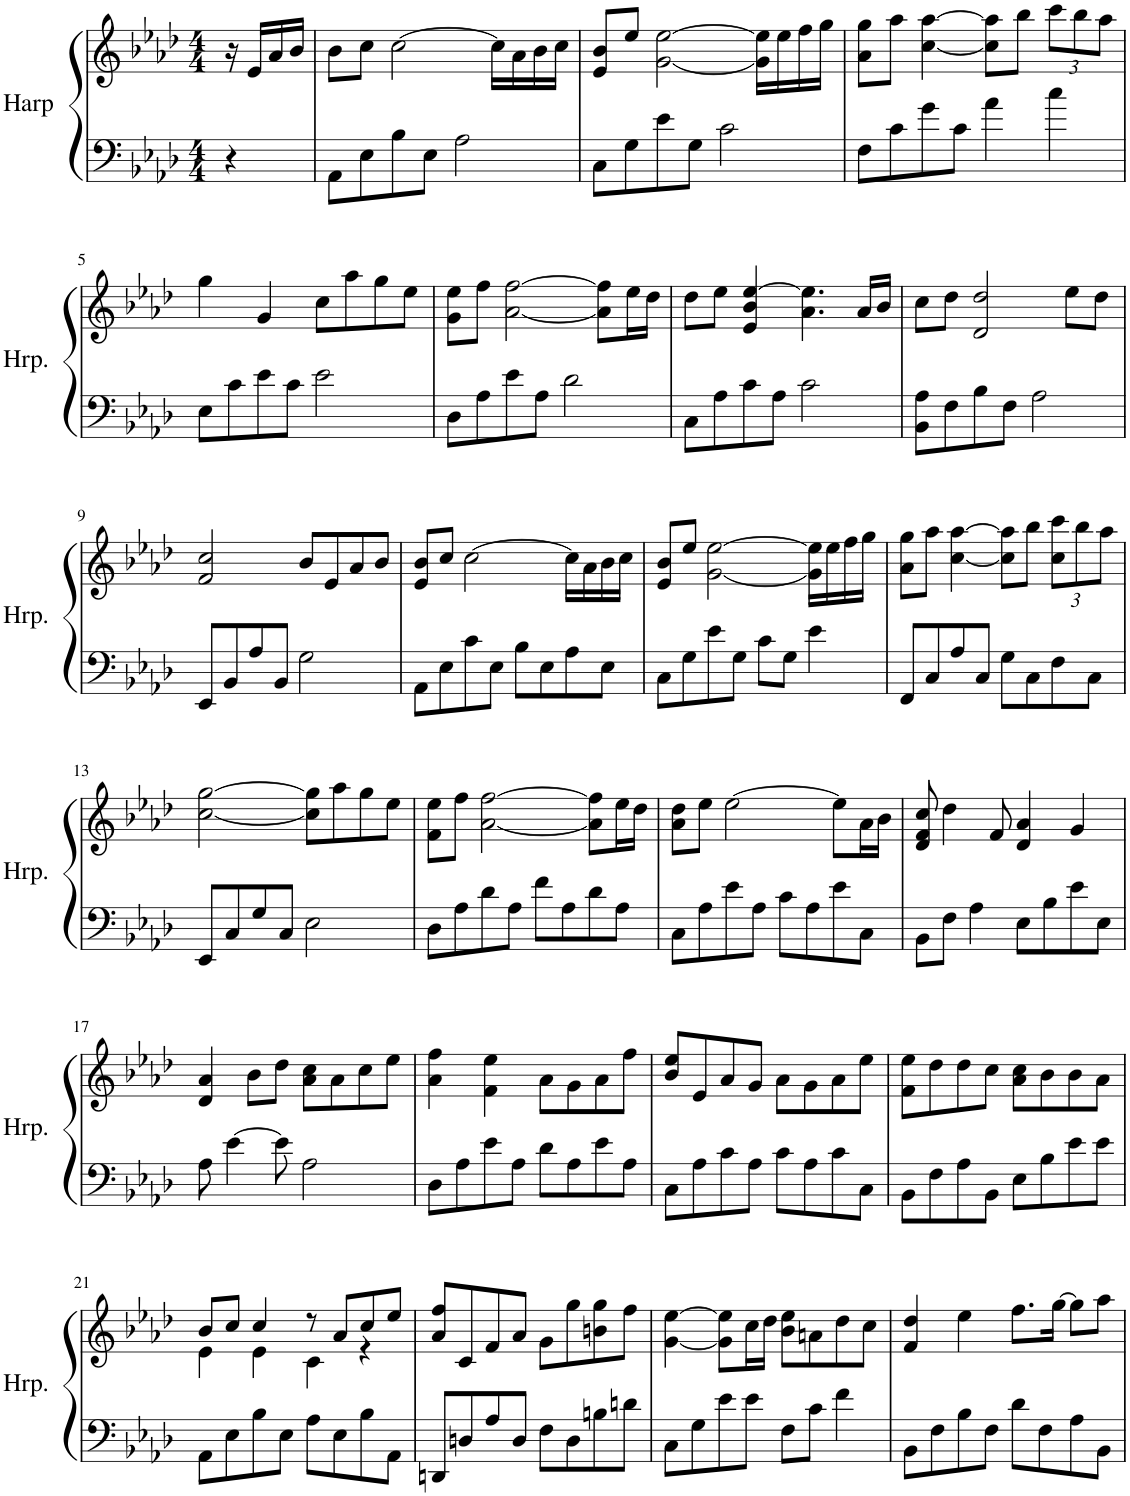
**kern	**kern
*part1	*part1
*staff2	*staff1
*I"Harp	*
*I'Hrp.	*
*clefF4	*clefG2
*k[b-e-a-d-]	*k[b-e-a-d-]
*M4/4	*M4/4
=1	=1
4r	16r
.	16e-/LL
.	16a-/
.	16b-/JJ
=2	=2
8AA-\L	8b-\L
8E-\	8cc\J
8B-\	[2cc\
8E-\J	.
2A-\	.
.	16cc\LL]
.	16a-\
.	16b-\
.	16cc\JJ
=3	=3
8C\L	8e-/ 8b-/L
8G\	8ee-/J
8e-\	[2g\ [2ee-\
8G\J	.
2c\	.
.	16g\] 16ee-\]LL
.	16ee-\
.	16ff\
.	16gg\JJ
=4	=4
8F\L	8a-\ 8gg\L
8c\	8aa-\J
8g\	[4cc\ [4aa-\
8c\J	.
4a-\	8cc\] 8aa-\]L
.	8bb-\J
*	*Xbrackettup
4cc\	12ccc\L
.	12bb-\
.	12aa-\J
!!LO:LB:g=z
=5	=5
8E-\L	4gg\
8c\	.
8e-\	4g/
8c\J	.
2e-\	8cc\L
.	8aa-\
.	8gg\
.	8ee-\J
=6	=6
8D-\L	8g\ 8ee-\L
8A-\	8ff\J
8e-\	[2a-\ [2ff\
8A-\J	.
2d-\	.
.	8a-\] 8ff\]L
.	16ee-\L
.	16dd-\JJ
=7	=7
8C\L	8dd-\L
8A-\	8ee-\J
8c\	4e-/ 4b-/ [4ee-/
8A-\J	.
2c\	4.a-\ 4.ee-\]
.	16a-/LL
.	16b-/JJ
=8	=8
8BB-\ 8A-\L	8cc\L
8F\	8dd-\J
8B-\	2d-/ 2dd-/
8F\J	.
2A-\	.
.	8ee-\L
.	8dd-\J
!!LO:LB:g=z
=9	=9
8EE-/L	2f/ 2cc/
8BB-/	.
8A-/	.
8BB-/J	.
2G\	8b-/L
.	8e-/
.	8a-/
.	8b-/J
=10	=10
8AA-\L	8e-/ 8b-/L
8E-\	8cc/J
8c\	[2cc\
8E-\J	.
8B-\L	.
8E-\	.
8A-\	16cc\LL]
.	16a-\
8E-\J	16b-\
.	16cc\JJ
=11	=11
8C\L	8e-/ 8b-/L
8G\	8ee-/J
8e-\	[2g\ [2ee-\
8G\J	.
8c\L	.
8G\J	.
4e-\	16g\] 16ee-\]LL
.	16ee-\
.	16ff\
.	16gg\JJ
=12	=12
8FF/L	8a-\ 8gg\L
8C/	8aa-\J
8A-/	[4cc\ [4aa-\
8C/J	.
8G\L	8cc\] 8aa-\]L
8C\	8bb-\J
8F\	12cc\ 12ccc\L
.	12bb-\
8C\J	.
.	12aa-\J
!!LO:LB:g=z
=13	=13
8EE-/L	[2cc\ [2gg\
8C/	.
8G/	.
8C/J	.
2E-\	8cc\] 8gg\]L
.	8aa-\
.	8gg\
.	8ee-\J
=14	=14
8D-\L	8f\ 8ee-\L
8A-\	8ff\J
8d-\	[2a-\ [2ff\
8A-\J	.
8f\L	.
8A-\	.
8d-\	8a-\] 8ff\]L
8A-\J	16ee-\L
.	16dd-\JJ
=15	=15
8C\L	8a-\ 8dd-\L
8A-\	8ee-\J
8e-\	[2ee-\
8A-\J	.
8c\L	.
8A-\	.
8e-\	8ee-\L]
8C\J	16a-\L
.	16b-\JJ
=16	=16
8BB-\L	8d-/ 8f/ 8cc/
8F\J	4dd-\
4A-\	.
.	8f/
8E-\L	4d-/ 4a-/
8B-\	.
8e-\	4g/
8E-\J	.
!!LO:LB:g=z
=17	=17
8A-\	4d-/ 4a-/
[4e-\	.
.	8b-\L
8e-\]	8dd-\J
2A-\	8a-\ 8cc\L
.	8a-\
.	8cc\
.	8ee-\J
=18	=18
8D-\L	4a-\ 4ff\
8A-\	.
8e-\	4f\ 4ee-\
8A-\J	.
8d-\L	8a-\L
8A-\	8g\
8e-\	8a-\
8A-\J	8ff\J
=19	=19
8C\L	8b-/ 8ee-/L
8A-\	8e-/
8c\	8a-/
8A-\J	8g/J
8c\L	8a-\L
8A-\	8g\
8c\	8a-\
8C\J	8ee-\J
=20	=20
8BB-\L	8f\ 8ee-\L
8F\	8dd-\
8A-\	8dd-\
8BB-\J	8cc\J
8E-\L	8a-\ 8cc\L
8B-\	8b-\
8e-\	8b-\
8e-\J	8a-\J
!!LO:LB:g=z
=21	=21
*	*^
8AA-\L	8b-/L	4e-\
8E-\	8cc/J	.
8B-\	4cc/	4e-\
8E-\J	.	.
8A-\L	8r	4c\
8E-\	8a-/L	.
8B-\	8cc/	4r
8AA-\J	8ee-/J	.
*	*v	*v
=22	=22
8DDn/L	8a-/ 8ff/L
8Dn/	8c/
8A-/	8f/
8D/J	8a-/J
8F\L	8g\L
8D\	8gg\
8Bn\	8bn\ 8gg\
8dn\J	8ff\J
=23	=23
8C\L	[4g\ [4ee-\
8G\	.
8e-\	8g\] 8ee-\]L
8e-\J	16cc\L
.	16dd-\JJ
8F\L	8b-\ 8ee-\L
8c\J	8an\
4f\	8dd-\
.	8cc\J
=24	=24
8BB-\L	4f/ 4dd-/
8F\	.
8B-\	4ee-\
8F\J	.
8d-\L	8.ff\L
8F\	.
.	[16gg\Jk
8A-\	8gg\L]
8BB-\J	8aa-\J
=	=
*-	*-
